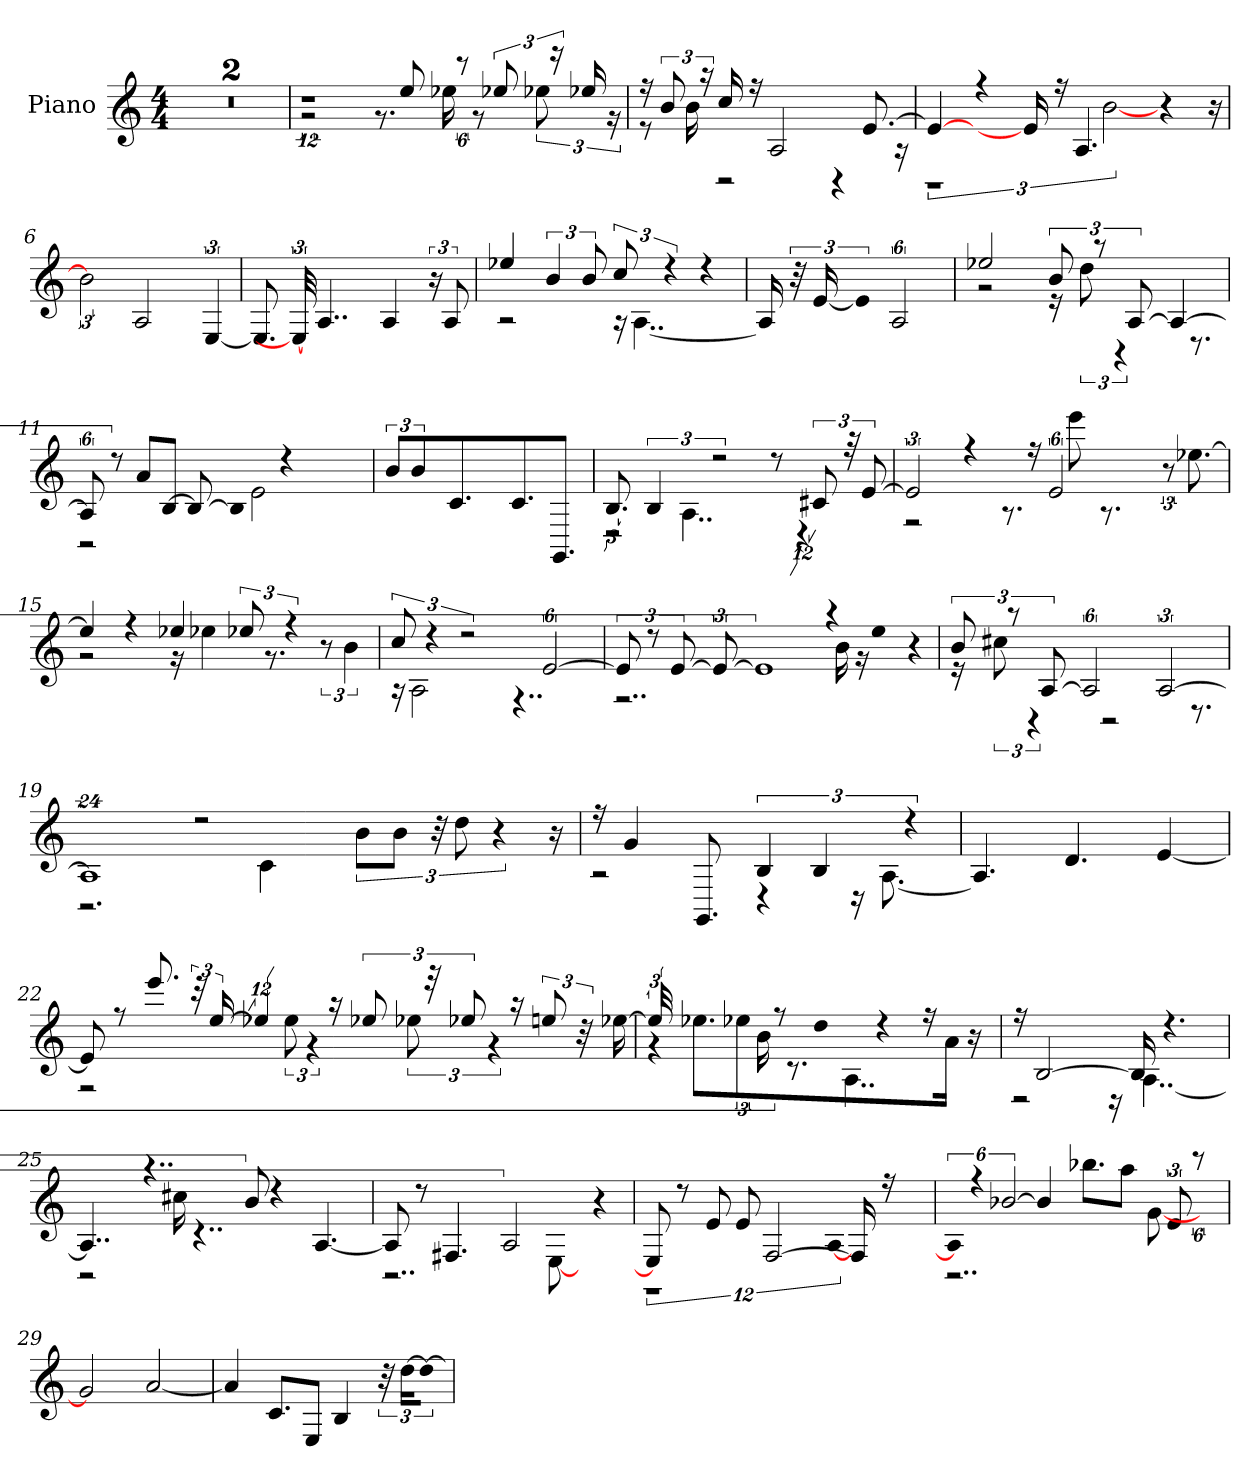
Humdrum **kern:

**kern
*part1
*staff1
*I"Piano
*I'Pno
*clefG2
*M4/4
*MM120
=1
1r
=2
1r
=3
*^
12%7r	2r
.	8.r
8ee	.
.	16ee-X
48%5r	.
.	8r
12ee-X	.
.	12ee-X
24r	.
16ee-X	.
.	24r
=4	=4
16r	8r
12b	.
.	16b
24r	.
16cc	2r
16r	.
2A	.
.	4r
[8.e	.
.	16r
=5	=5
4e_	3%2r
4r	.
16e]	.
16r	.
4.A	.
.	[3b
4r	4ryy
16r	16ryy
*v	*v
=6
3b]
2A
[6E
=7
8.E]
48E_
4..A
4A
24r
12A
=8
*^
4ee-X	2r
6b	.
12b	.
12cc	16r
.	[4..A
6r	.
4r	.
*v	*v
=9
16A]
48r
[24e
24%11e]
12%5A
=10
*^
2ee-X	2r
12b	16r
.	12dd
12r	.
.	6r
[12A	.
4A_	.
.	8.r
=11	=11
48%5A]	2r
12r	.
12a/L	.
[12B/J	.
12B_	.
24%5B]	.
.	2e
24%11r	.
.	48%5ryy
*v	*v
=12
12b
6b
4.c
8.c
8.GGJ
=13
*^
8.B	3r
6B	.
.	4..A
3r	.
8r	.
.	48%11r
12c#X	.
48r	.
[12e	.
=14	=14
3e]	2r
4r	.
.	8.r
16r	.
12%5e	.
.	8eee
.	8.r
.	3ryy
12r	.
[8.ee-X	.
=15	=15
4ee-]	2r
4r	.
4ee-X	16r
.	4ee-X
12ee-X	.
.	8.r
6r	.
12r	4ryy
6b	.
=16	=16
12cc	16r
.	2A
6r	.
3r	.
.	4..r
[12%5e	.
=17	=17
12e]	2..r
12r	.
[12e	.
12e_	.
48%25e]	.
24r	.
.	16b
12ee	.
.	16r
48%5r	.
.	12ryy
=18	=18
12b	16r
.	12cc#X
12r	.
.	6r
[12A	.
12%5A]	.
.	2r
[3A	.
.	8.r
=19	=19
24%13A]	2.r
2r	.
.	4c
.	24%13ryy
12b\L	.
12b\J	.
48r	.
12dd	.
6r	.
16r	.
=20	=20
16r	2r
4g	.
8.GG	.
6B	4r
6B	.
.	16r
.	[8.A
6r	.
*v	*v
=21
4.A]
4.d
[4e
=22
*^
8e]	2r
8r	.
8.eee	.
48r	.
[24ee	.
48%7ee]	12ee-X
.	6r
16r	.
12ee-X	.
.	12ee-X
48r	.
12ee-X	.
.	6r
16r	.
12ee	.
.	8ryy
48r	.
[16ee-X	.
=23	=23
48ee-]	4r
8.ee-X\L	.
12ee-X\J	.
.	16b
48%5r	.
.	8.r
6dd	.
.	4..A
3r	.
16r	.
.	16r
16a	.
.	48ryy
=24	=24
16r	2r
[2B	.
.	16r
16B]	[4..A
4.r	.
=25	=25
4..A]	2r
4..r	.
.	16cc#X
.	4..r
12b	.
48%5r	.
.	4..ryy
[4.A	.
=26	=26
8A]	2..r
8r	.
4.F#X	.
12%5A	.
.	[8E
.	8ryy
12r	.
=27	=27
8E]	12%11r
8r	.
8e	.
8e	.
[2F	.
.	[12A
16F]	8ryy
16r	.
=28	=28
48%5A]	2..r
12r	.
[6b-X	.
4b-]	.
8.bb-X\L	.
8aa\J	.
.	[8g
12e	.
48%5r	48%5ryy
*v	*v
=29
2g]
[2a
=30
4a]
8.c/L
8E/J
4B
48r
[24dd\KL
8dd\J_
=
*-
